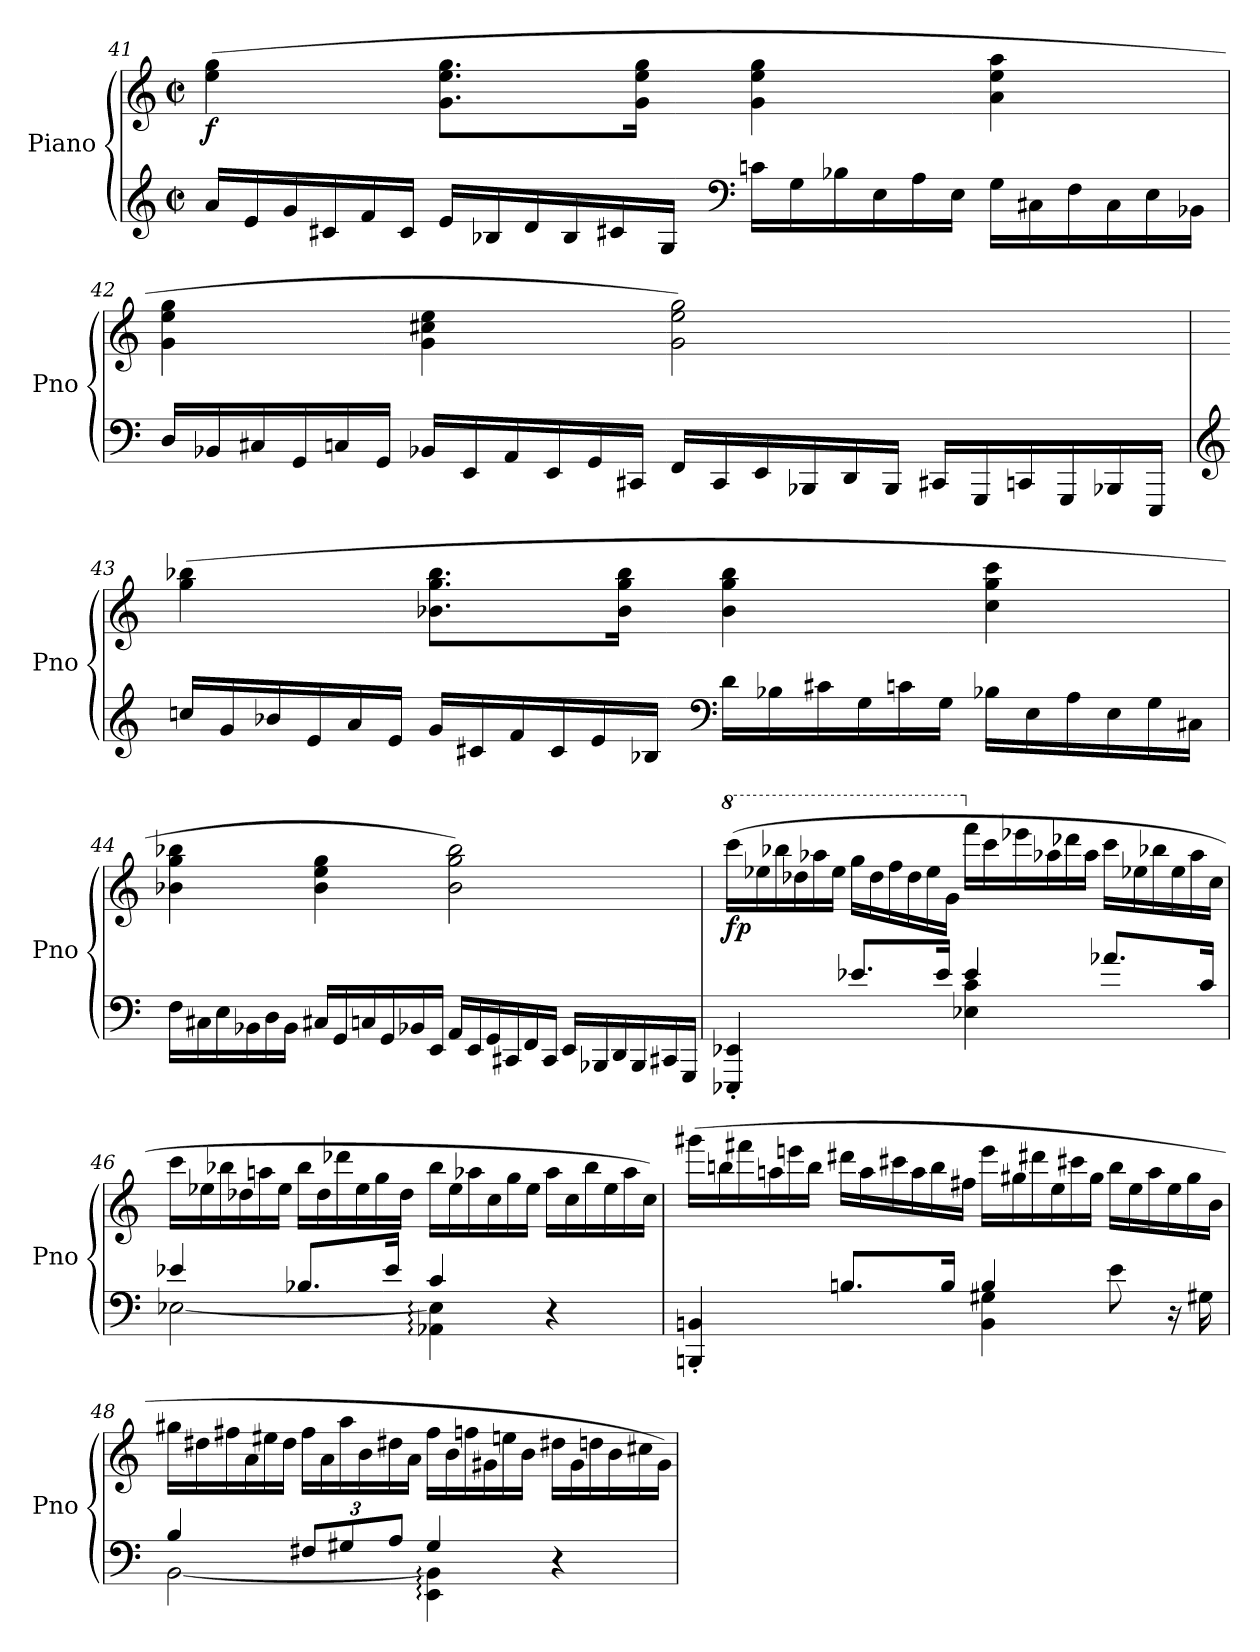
**kern	**kern	**dynam
*part1	*part1	*part1
*staff2	*staff1	*staff1/2
*I"Piano	*	*
*I'Pno	*	*
!!LO:LB:g=z
*clefG2	*clefG2	*
*k[]	*k[]	*
*M4/4	*M4/4	*
*met(c|)	*met(c|)	*
*Xtuplet	*	*
=41	=41	=41
!	!	!LO:DY:b
24a/LL	(>4ee\ 4gg\	f
24e/	.	.
24g/	.	.
24c#X/	.	.
24f/	.	.
24c#/JJ	.	.
24e/LL	8.g\ 8.ee\ 8.gg\L	.
24B-X/	.	.
24d/	.	.
24B-/	.	.
24c#X/	.	.
.	16g\ 16ee\ 16gg\Jk	.
24G/JJ	.	.
*clefF4	*	*
24cn\LL	4g\ 4ee\ 4gg\	.
24G\	.	.
24B-X\	.	.
24E\	.	.
24A\	.	.
24E\JJ	.	.
24G\LL	4a\ 4ee\ 4aa\	.
24C#X\	.	.
24F\	.	.
24C#\	.	.
24E\	.	.
24BB-X\JJ	.	.
!!LO:LB:g=z
=42	=42	=42
24D/LL	4g\ 4ee\ 4gg\	.
24BB-X/	.	.
24C#X/	.	.
24GG/	.	.
24Cn/	.	.
24GG/JJ	.	.
24BB-X/LL	4g\ 4cc#X\ 4ee\	.
24EE/	.	.
24AA/	.	.
24EE/	.	.
24GG/	.	.
24CC#X/JJ	.	.
24FF/LL	2g\ 2ee\ 2gg\)	.
24CC#/	.	.
24EE/	.	.
24BBB-X/	.	.
24DD/	.	.
24BBB-/JJ	.	.
24CC#X/LL	.	.
24GGG/	.	.
24CCn/	.	.
24GGG/	.	.
24BBB-X/	.	.
24EEE/JJ	.	.
!!LO:LB:g=z
=43	=43	=43
*clefG2	*	*
24ccn/LL	(>4gg\ 4bb-X\	.
24g/	.	.
24b-X/	.	.
24e/	.	.
24a/	.	.
24e/JJ	.	.
24g/LL	8.b-X\ 8.gg\ 8.bb-\L	.
24c#X/	.	.
24f/	.	.
24c#/	.	.
24e/	.	.
.	16b-\ 16gg\ 16bb-\Jk	.
24B-X/JJ	.	.
*clefF4	*	*
24d\LL	4b-\ 4gg\ 4bb-\	.
24B-X\	.	.
24c#X\	.	.
24G\	.	.
24cn\	.	.
24G\JJ	.	.
24B-X\LL	4cc\ 4gg\ 4ccc\	.
24E\	.	.
24A\	.	.
24E\	.	.
24G\	.	.
24C#X\JJ	.	.
!!LO:PB:g=z
=44	=44	=44
24F\LL	4b-X\ 4gg\ 4bb-X\	.
24C#X\	.	.
24E\	.	.
24BB-X\	.	.
24D\	.	.
24BB-\JJ	.	.
24C#X/LL	4b-\ 4ee\ 4gg\	.
24GG/	.	.
24Cn/	.	.
24GG/	.	.
24BB-X/	.	.
24EE/JJ	.	.
24AA/LL	2b-\ 2gg\ 2bb-\)	.
24EE/	.	.
24GG/	.	.
24CC#X/	.	.
24FF/	.	.
24CC#/JJ	.	.
24EE/LL	.	.
24BBB-X/	.	.
24DD/	.	.
24BBB-/	.	.
24CC#X/	.	.
24GGG/JJ	.	.
!!LO:LB:g=z
=45	=45	=45
*^	*	*
*	*	*8va	*
*	*	*Xtuplet	*
!	!	!	!LO:DY:b
4EEE-X/' 4EE-X/'	2ryy	(>24cccc\LL	fp
.	.	24eee-X\	.
.	.	24bbb-X\	.
.	.	24ddd-X\	.
.	.	24aaa-X\	.
.	.	24eee-\JJ	.
8.e-X/L	.	24ggg\LL	.
.	.	24ddd-\	.
.	.	24fff\	.
.	.	24ddd-\	.
.	.	24eee-\	.
16e-/Jk	.	.	.
.	.	24gg\JJ	.
*	*	*X8va	*
4e-/	4E-X\ 4c\	24fff\LL	.
.	.	24ccc\	.
.	.	24eee-\	.
.	.	24aa-X\	.
.	.	24ddd-\	.
.	.	24aa-\JJ	.
8.a-X/L	4ryy	24ccc\LL	.
.	.	24ee-X\	.
.	.	24bb-X\	.
.	.	24ee-\	.
.	.	24aa-\	.
16c/Jk	.	.	.
.	.	24cc\JJ	.
!!LO:LB:g=z
=46	=46	=46	=46
4e-X/	[2E-X\	24ccc\LL	.
.	.	24ee-X\	.
.	.	24bb-X\	.
.	.	24dd-X\	.
.	.	24aan\	.
.	.	24ee-\JJ	.
8.B-X/L	.	24bb-\LL	.
.	.	24dd-\	.
.	.	24ddd-X\	.
.	.	24ee-\	.
.	.	24gg\	.
16e-/Jk	.	.	.
.	.	24dd-\JJ	.
4c/	4AA-X\: 4E-\]:	24bb-\LL	.
.	.	24ee-\	.
.	.	24aa-X\	.
.	.	24cc\	.
.	.	24gg\	.
.	.	24ee-\JJ	.
4r	4ryy	24aa-\LL	.
.	.	24cc\	.
.	.	24bb-\	.
.	.	24ee-\	.
.	.	24aa-\	.
.	.	24cc\JJ)	.
!!LO:LB:g=z
=47	=47	=47	=47
4BBBn/' 4BBn/'	2ryy	(>24ggg#X\LL	.
.	.	24bbn\	.
.	.	24fff#X\	.
.	.	24aan\	.
.	.	24eeen\	.
.	.	24bb\JJ	.
8.Bn/L	.	24ddd#X\LL	.
.	.	24aa\	.
.	.	24ccc#X\	.
.	.	24aa\	.
.	.	24bb\	.
16B/Jk	.	.	.
.	.	24ff#X\JJ	.
4B/	4BB\ 4G#X\	24eee\LL	.
.	.	24gg#X\	.
.	.	24ddd#X\	.
.	.	24ee\	.
.	.	24ccc#X\	.
.	.	24gg#\JJ	.
8ryy	8e\	24bb\LL	.
.	.	24ee\	.
.	.	24aa\	.
16r	16ryy	24ee\	.
.	.	24gg#\	.
16ryy	16G#X\	.	.
.	.	24b\JJ	.
!!LO:PB:g=z
=48	=48	=48	=48
4B/	[2BB\	24gg#X\LL	.
.	.	24dd#X\	.
.	.	24ff#X\	.
.	.	24a\	.
.	.	24ee#X\	.
.	.	24dd#\JJ	.
*tuplet	*	*	*
*Xbrackettup	*	*	*
12F#X/L	.	24ff#\LL	.
.	.	24a\	.
12G#X/	.	24aa\	.
.	.	24b\	.
12A/J	.	24dd#X\	.
.	.	24a\JJ	.
4G#/	4EE\: 4BB\]:	24ff#\LL	.
.	.	24b\	.
.	.	24ffn\	.
.	.	24g#X\	.
.	.	24een\	.
.	.	24b\JJ	.
4r	4ryy	24dd#X\LL	.
.	.	24g#\	.
.	.	24ddn\	.
.	.	24b\	.
.	.	24cc#X\	.
.	.	24g#\JJ)	.
*v	*v	*	*
=	=	=
*-	*-	*-
